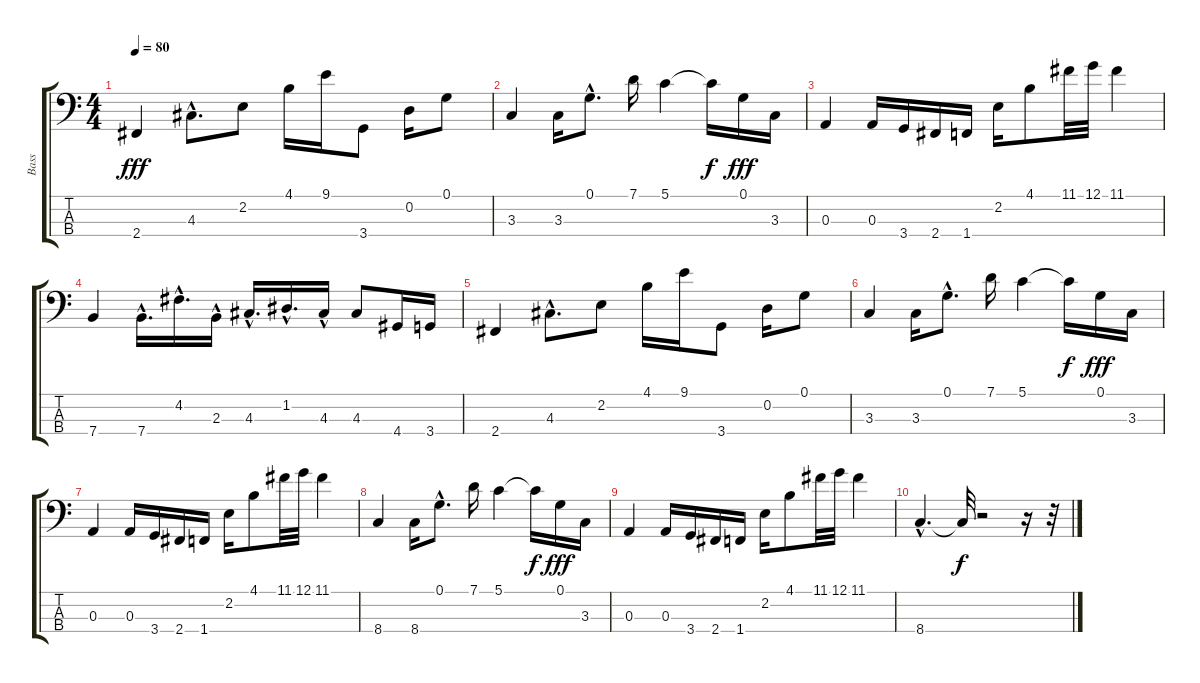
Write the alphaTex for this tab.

\track ("Bass" "Bass") {instrument fretlessbass}
\staff {score tabs}
\tuning (G2 D2 A1 E1) {hide}
\ts (4 4)
\tempo 80
\clef f4
\ks c
2.4.4{dy fff} 4.3{hac}.8{d} 2.2.8 4.1.16 9.1.16 3.4.8 0.2.16 0.1.8 |
3.3.4 3.3.16 0.1{hac}.8{d} 7.1.16 5.1.4 5.1{t}.16{dy f} 0.1.16{dy fff} 3.3.16 |
0.3.4 0.3.16 3.4.16 2.4.16 1.4.16 2.2.16 4.1.8 11.1.32 12.1.32 11.1.4 |
7.4.4 7.4{hac}.16{d} 4.2{hac}.16{d} 2.3{hac}.16 4.3{hac}.16{d} 1.2{hac}.16{d} 4.3{hac}.16 4.3.8 4.4.16 3.4.16 |
2.4.4 4.3{hac}.8{d} 2.2.8 4.1.16 9.1.16 3.4.8 0.2.16 0.1.8 |
3.3.4 3.3.16 0.1{hac}.8{d} 7.1.16 5.1.4 5.1{t}.16{dy f} 0.1.16{dy fff} 3.3.16 |
0.3.4 0.3.16 3.4.16 2.4.16 1.4.16 2.2.16 4.1.8 11.1.32 12.1.32 11.1.4 |
8.4.4 8.4.16 0.1{hac}.8{d} 7.1.16 5.1.4 5.1{t}.16{dy f} 0.1.16{dy fff} 3.3.16 |
0.3.4 0.3.16 3.4.16 2.4.16 1.4.16 2.2.16 4.1.8 11.1.32 12.1.32 11.1.4 |
8.4{hac}.4{d} 8.4{t}.32{dy f} r.2 r.16 r.32
